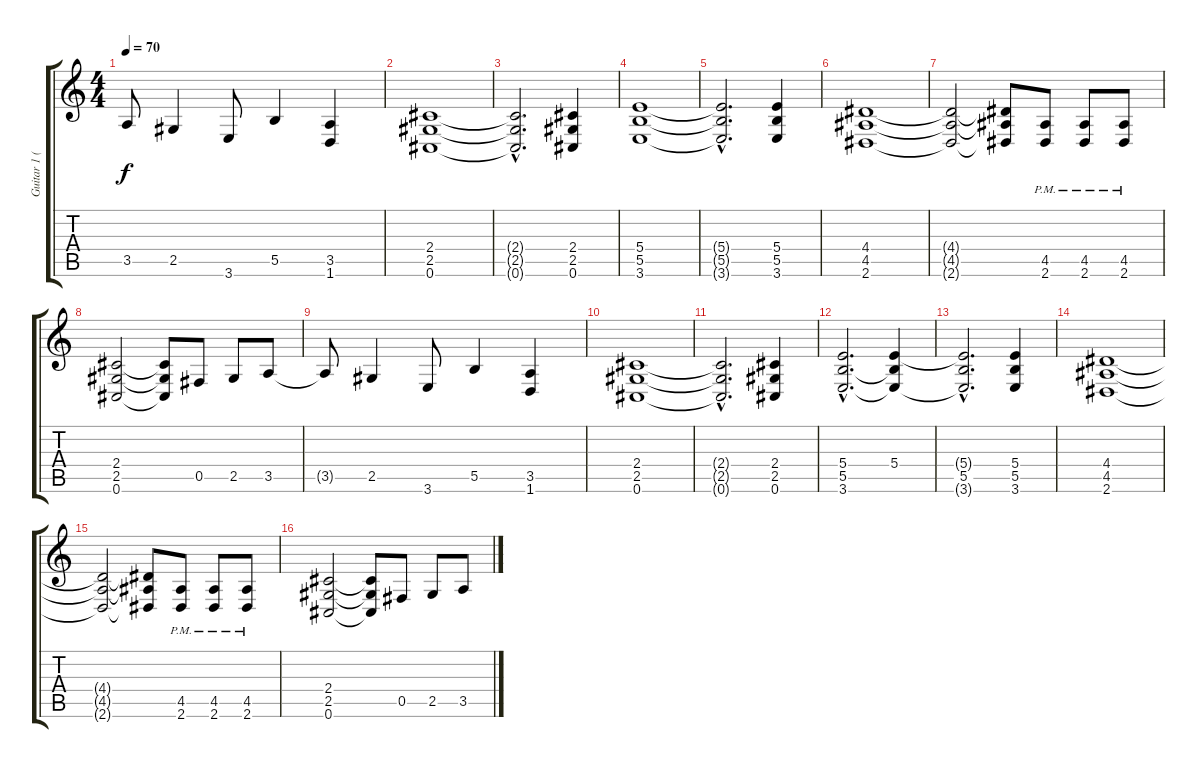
\track ("Guitar 1 (Distortion)" "Guitar 1 (") {instrument distortionguitar}
\staff {score tabs}
\tuning (Db4 Ab3 E3 B2 Gb2 Db2) {hide}
\ts (4 4)
\tempo 70
\clef g2
\ks c
3.5{t}.8{dy f} 2.5.4 3.6.8 5.5.4 (3.5 1.6).4 |
(2.4 2.5 0.6).1 |
(2.4{hac t} 2.5{hac t} 0.6{hac t}).2{d} (2.4 2.5 0.6).4 |
(5.4 5.5 3.6).1 |
(5.4{hac t} 5.5{hac t} 3.6{hac t}).2{d} (5.4 5.5 3.6).4 |
(4.4 4.5 2.6).1 |
(4.4{t} 4.5{t} 2.6{t}).2 (4.4{t} 4.5{t} 2.6{t}).8 (4.5{pm} 2.6{pm}).8 (4.5{pm} 2.6{pm}).8 (4.5{pm} 2.6{pm}).8 |
(2.4 2.5 0.6).2 (2.4{t} 2.5{t} 0.6{t}).8 0.5.8 2.5.8 3.5.8 |
3.5{t}.8 2.5.4 3.6.8 5.5.4 (3.5 1.6).4 |
(2.4 2.5 0.6).1 |
(2.4{hac t} 2.5{hac t} 0.6{hac t}).2{d} (2.4 2.5 0.6).4 |
(5.4{hac} 5.5{hac} 3.6{hac}).2{d} (5.4 5.5{t} 3.6{t}).4 |
(5.4{hac t} 5.5{hac} 3.6{hac t}).2{d} (5.4 5.5 3.6).4 |
(4.4 4.5 2.6).1 |
(4.4{t} 4.5{t} 2.6{t}).2 (4.4{t} 4.5{t} 2.6{t}).8 (4.5{pm} 2.6{pm}).8 (4.5{pm} 2.6{pm}).8 (4.5{pm} 2.6{pm}).8 |
(2.4 2.5 0.6).2 (2.4{t} 2.5{t} 0.6{t}).8 0.5.8 2.5.8 3.5.8
